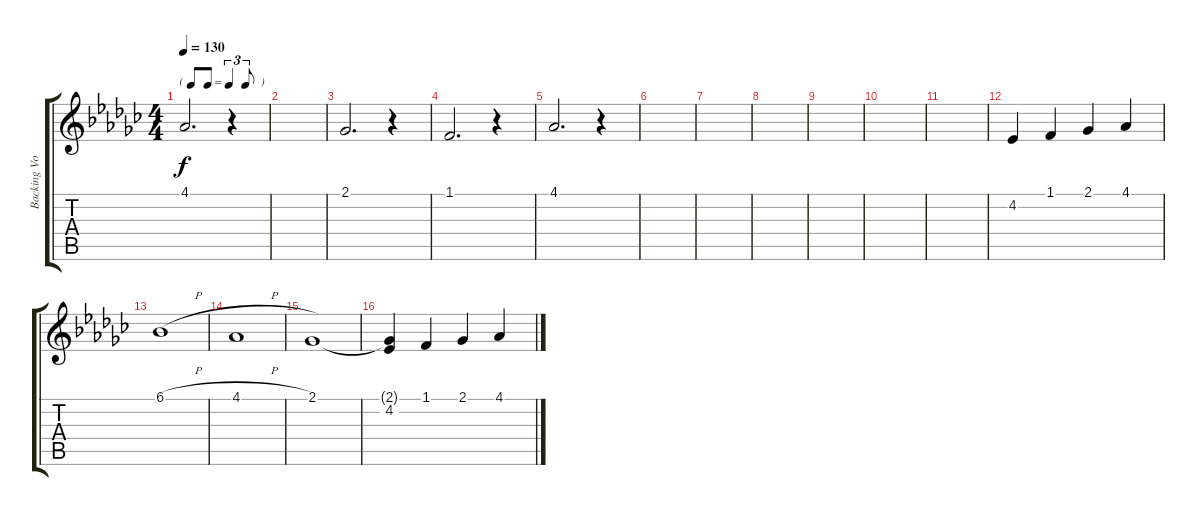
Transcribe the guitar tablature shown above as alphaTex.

\track ("Backing Vocals" "Backing Vo") {instrument altosax}
\staff {score tabs}
\tuning (E4 B3 G3 D3 A2 E2) {hide}
\ts (4 4)
\tf triplet8th
\tempo 130
\clef g2
\ks gb
4.1.2{d dy f} r.4 |
|
2.1.2{d} r.4 |
1.1.2{d} r.4 |
4.1.2{d} r.4 |
|
|
|
|
|
|
4.2.4 1.1.4 2.1.4 4.1.4 |
6.1{h}.1 |
4.1{h}.1 |
2.1.1 |
(2.1{t} 4.2).4 1.1.4 2.1.4 4.1.4
